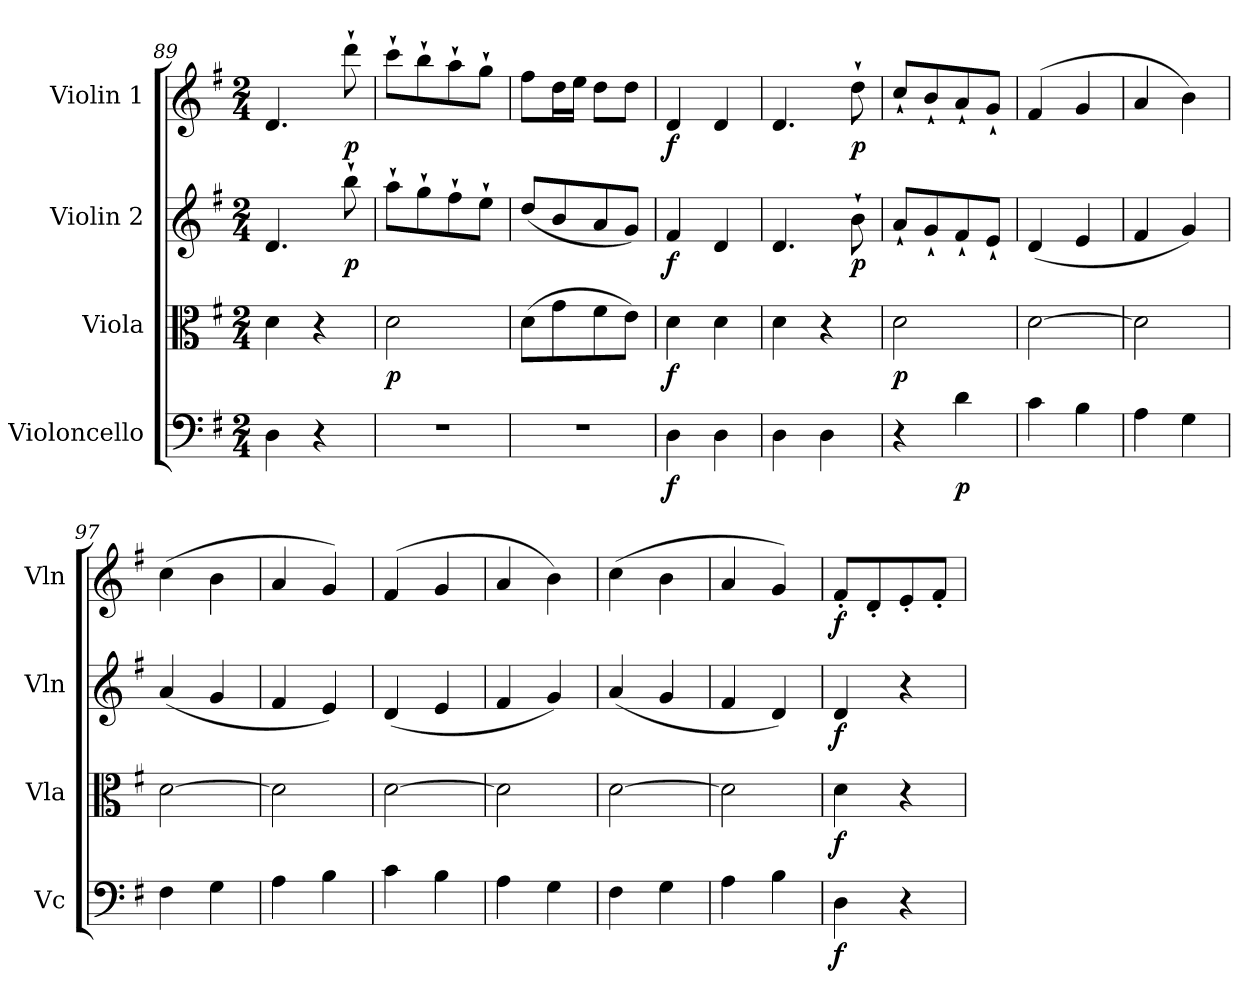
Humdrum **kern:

**kern	**dynam	**kern	**dynam	**kern	**dynam	**kern	**dynam
*part4	*part4	*part3	*part3	*part2	*part2	*part1	*part1
*staff4	*staff4	*staff3	*staff3	*staff2	*staff2	*staff1	*staff1
*I"Violoncello	*	*I"Viola	*	*I"Violin 2	*	*I"Violin 1	*
*I'Vc	*	*I'Vla	*	*I'Vln	*	*I'Vln	*
*clefF4	*	*clefC3	*	*clefG2	*	*clefG2	*
*k[f#]	*	*k[f#]	*	*k[f#]	*	*k[f#]	*
*M2/4	*	*M2/4	*	*M2/4	*	*M2/4	*
=89	=89	=89	=89	=89	=89	=89	=89
4D\	.	4d\	.	4.d/	.	4.d/	.
4r	.	4r	.	.	.	.	.
!	!	!	!	!	!LO:DY:b	!	!LO:DY:b
.	.	.	.	8bb`\	p	8ddd`\	p
=90	=90	=90	=90	=90	=90	=90	=90
!	!	!	!LO:DY:b	!	!	!	!
2r	.	2d\	p	8aa`\L	.	8ccc`\L	.
.	.	.	.	8gg`\	.	8bb`\	.
.	.	.	.	8ff#`\	.	8aa`\	.
.	.	.	.	8ee`\J	.	8gg`\J	.
!!LO:LB:g=z
=91	=91	=91	=91	=91	=91	=91	=91
2r	.	(>8d\L	.	(<8dd/L	.	8ff#\L	.
.	.	8g\	.	8b/	.	16dd\L	.
.	.	.	.	.	.	16ee\JJ	.
.	.	8f#\	.	8a/	.	8dd\L	.
.	.	8e\J)	.	8g/J)	.	8dd\J	.
=92	=92	=92	=92	=92	=92	=92	=92
!	!LO:DY:b	!	!LO:DY:b	!	!LO:DY:b	!	!LO:DY:b
4D\	f	4d\	f	4f#/	f	4d/	f
4D\	.	4d\	.	4d/	.	4d/	.
=93	=93	=93	=93	=93	=93	=93	=93
4D\	.	4d\	.	4.d/	.	4.d/	.
4D\	.	4r	.	.	.	.	.
!	!	!	!	!	!LO:DY:b	!	!LO:DY:b
.	.	.	.	8b`\	p	8dd`\	p
=94	=94	=94	=94	=94	=94	=94	=94
!	!	!	!LO:DY:b	!	!	!	!
4r	.	2d\	p	8a`/L	.	8cc`/L	.
.	.	.	.	8g`/	.	8b`/	.
!	!LO:DY:b	!	!	!	!	!	!
4d\	p	.	.	8f#`/	.	8a`/	.
.	.	.	.	8e`/J	.	8g`/J	.
=95	=95	=95	=95	=95	=95	=95	=95
4c\	.	[2d\	.	(>4d/	.	(>4f#/	.
4B\	.	.	.	4e/	.	4g/	.
=96	=96	=96	=96	=96	=96	=96	=96
4A\	.	2d\]	.	4f#/	.	4a/	.
4G\	.	.	.	4g/)	.	4b\)	.
=97	=97	=97	=97	=97	=97	=97	=97
4F#\	.	[2d\	.	(>4a/	.	(>4cc\	.
4G\	.	.	.	4g/	.	4b\	.
=98	=98	=98	=98	=98	=98	=98	=98
4A\	.	2d\]	.	4f#/	.	4a/	.
4B\	.	.	.	4e/)	.	4g/)	.
=99	=99	=99	=99	=99	=99	=99	=99
4c\	.	[2d\	.	(>4d/	.	(>4f#/	.
4B\	.	.	.	4e/	.	4g/	.
=100	=100	=100	=100	=100	=100	=100	=100
4A\	.	2d\]	.	4f#/	.	4a/	.
4G\	.	.	.	4g/)	.	4b\)	.
=101	=101	=101	=101	=101	=101	=101	=101
4F#\	.	[2d\	.	(>4a/	.	(>4cc\	.
4G\	.	.	.	4g/	.	4b\	.
=102	=102	=102	=102	=102	=102	=102	=102
4A\	.	2d\]	.	4f#/	.	4a/	.
4B\	.	.	.	4d/)	.	4g/)	.
!!LO:LB:g=z
=103	=103	=103	=103	=103	=103	=103	=103
!	!LO:DY:b	!	!LO:DY:b	!	!LO:DY:b	!	!LO:DY:b
4D\	f	4d\	f	4d/	f	8f#'/L	f
.	.	.	.	.	.	8d'/	.
4r	.	4r	.	4r	.	8e'/	.
.	.	.	.	.	.	8f#'/J	.
=	=	=	=	=	=	=	=
*-	*-	*-	*-	*-	*-	*-	*-
